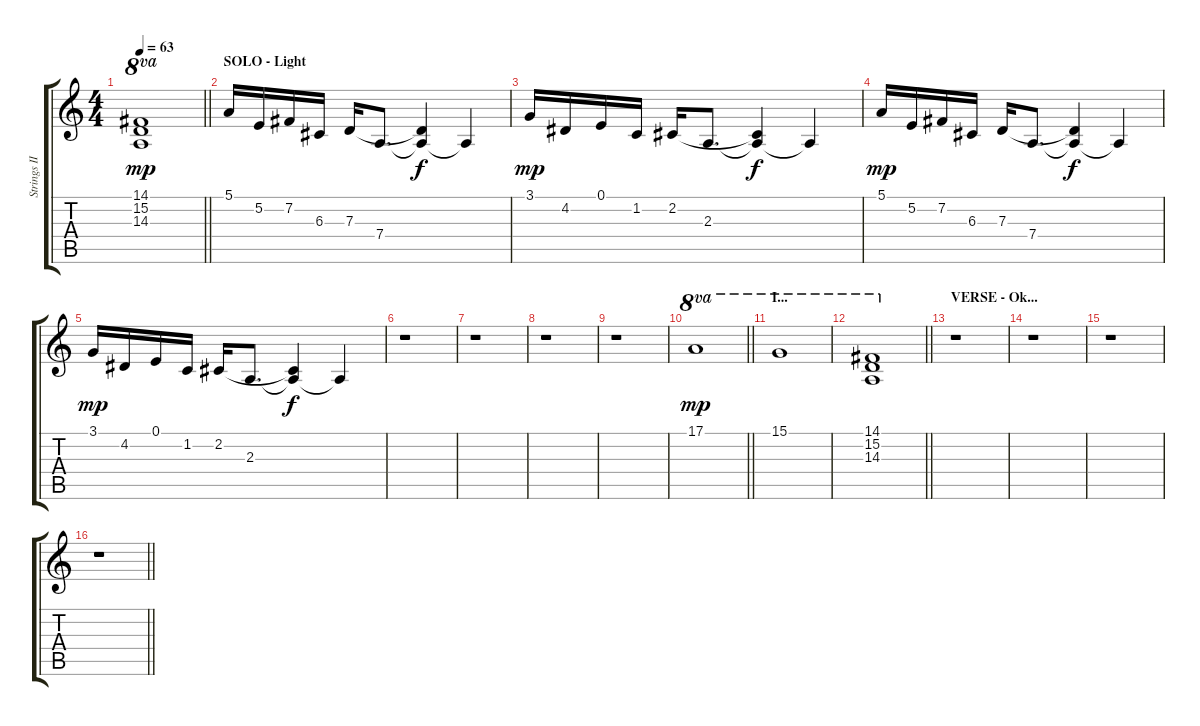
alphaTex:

\track ("Strings II (NY Orchestra)" "Strings II") {instrument stringensemble1}
\staff {score tabs}
\tuning (E4 B3 G3 D3 A2 E2) {hide}
\ts (4 4)
\tempo 63
\clef g2
\barLineRight lightlight
\ks c
(14.1 15.2 14.3).1{ot 8va dy mp} |
\section ("" "SOLO - Light")
5.1.16 5.2.16 7.2.16 6.3.16 7.3.16 7.4.8{d} (7.3{t} 7.4{t}).4{dy f} 7.4{t}.4 |
3.1.16{dy mp} 4.2.16 0.1.16 1.2.16 2.2.16 2.3.8{d} (2.2{t} 2.3{t}).4{dy f} 2.3{t}.4 |
5.1.16{dy mp} 5.2.16 7.2.16 6.3.16 7.3.16 7.4.8{d} (7.3{t} 7.4{t}).4{dy f} 7.4{t}.4 |
3.1.16{dy mp} 4.2.16 0.1.16 1.2.16 2.2.16 2.3.8{d} (2.2{t} 2.3{t}).4{dy f} 2.3{t}.4 |
r.1 |
r.1 |
r.1 |
r.1 |
\barLineRight lightlight
17.1.1{ot 8va dy mp} |
\section ("" "I...")
15.1.1{ot 8va} |
\barLineRight lightlight
(14.1 15.2 14.3).1{ot 8va} |
\section ("" "VERSE - Ok...")
r.1 |
r.1 |
r.1 |
\barLineRight lightlight
r.1
